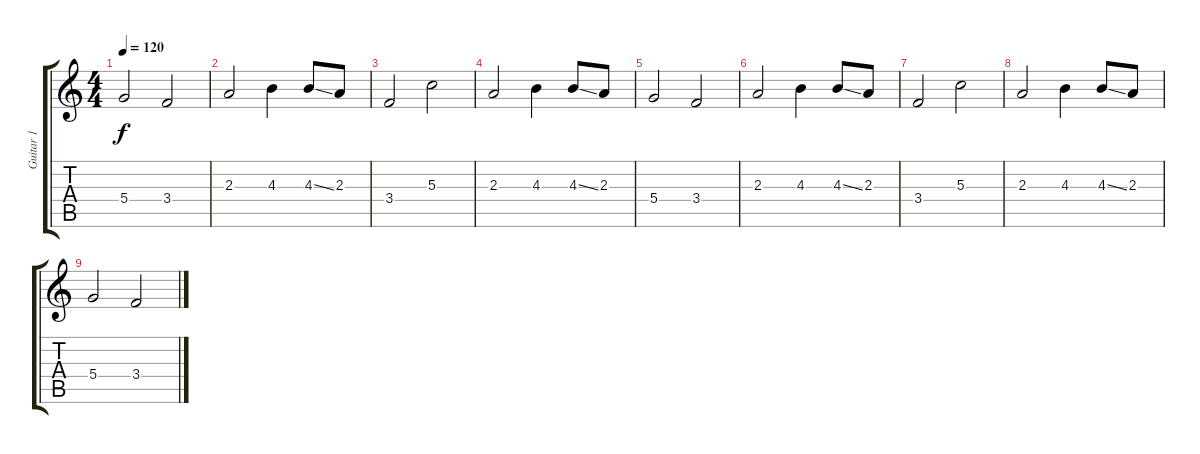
\track ("Guitar 1" "Guitar 1") {instrument distortionguitar}
\staff {score tabs}
\tuning (E4 B3 G3 D3 A2 E2) {hide}
\ts (4 4)
\tempo 120
\clef g2
\ks c
5.4.2{dy f} 3.4.2 |
2.3.2{volume 4} 4.3.4 4.3{ss}.8 2.3.8 |
3.4.2 5.3.2 |
2.3.2 4.3.4 4.3{ss}.8 2.3.8 |
5.4.2 3.4.2 |
2.3.2{volume 0} 4.3.4 4.3{ss}.8 2.3.8 |
3.4.2 5.3.2 |
2.3.2 4.3.4 4.3{ss}.8 2.3.8 |
5.4.2 3.4.2
